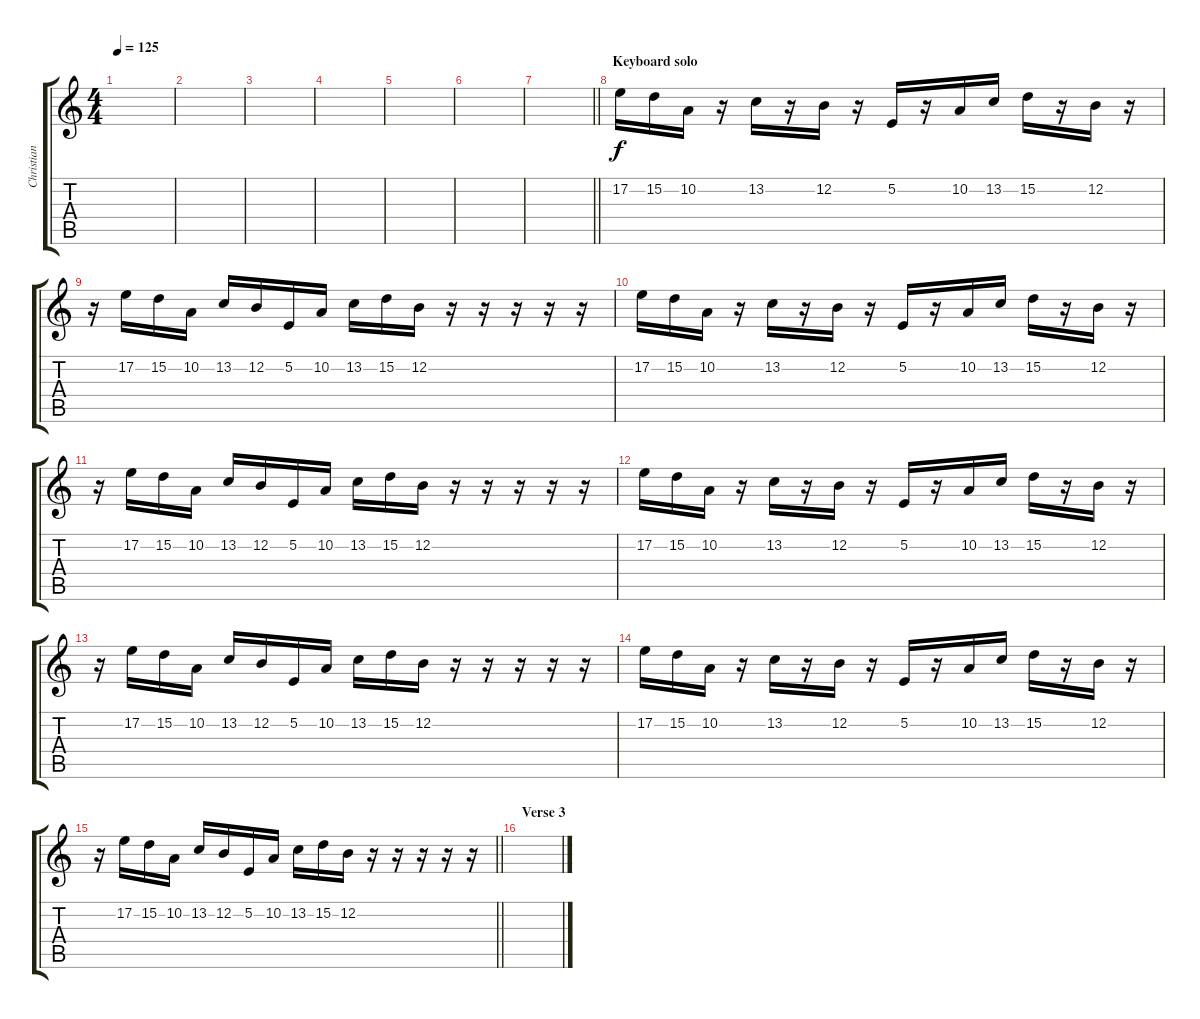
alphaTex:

\track ("Christian L. (Keyboard)" "Christian ") {instrument pad3polysynth}
\staff {score tabs}
\tuning (E4 B3 G3 D3 A2 E2) {hide}
\ts (4 4)
\tempo 125
\clef g2
\ks c
|
|
|
|
|
|
\barLineRight lightlight
|
\section ("" "Keyboard solo")
17.2.16{volume 16} 15.2.16 10.2.16 r.16 13.2.16 r.16 12.2.16 r.16 5.2.16 r.16 10.2.16 13.2.16 15.2.16 r.16 12.2.16 r.16 |
r.16 17.2.16 15.2.16 10.2.16 13.2.16 12.2.16 5.2.16 10.2.16 13.2.16 15.2.16 12.2.16 r.16 r.16 r.16 r.16 r.16 |
17.2.16 15.2.16 10.2.16 r.16 13.2.16 r.16 12.2.16 r.16 5.2.16 r.16 10.2.16 13.2.16 15.2.16 r.16 12.2.16 r.16 |
r.16 17.2.16 15.2.16 10.2.16 13.2.16 12.2.16 5.2.16 10.2.16 13.2.16 15.2.16 12.2.16 r.16 r.16 r.16 r.16 r.16 |
17.2.16 15.2.16 10.2.16 r.16 13.2.16 r.16 12.2.16 r.16 5.2.16 r.16 10.2.16 13.2.16 15.2.16 r.16 12.2.16 r.16 |
r.16 17.2.16 15.2.16 10.2.16 13.2.16 12.2.16 5.2.16 10.2.16 13.2.16 15.2.16 12.2.16 r.16 r.16 r.16 r.16 r.16 |
17.2.16 15.2.16 10.2.16 r.16 13.2.16 r.16 12.2.16 r.16 5.2.16 r.16 10.2.16 13.2.16 15.2.16 r.16 12.2.16 r.16 |
\barLineRight lightlight
r.16 17.2.16 15.2.16 10.2.16 13.2.16 12.2.16 5.2.16 10.2.16 13.2.16 15.2.16 12.2.16 r.16 r.16 r.16 r.16 r.16 |
\section ("" "Verse 3")
